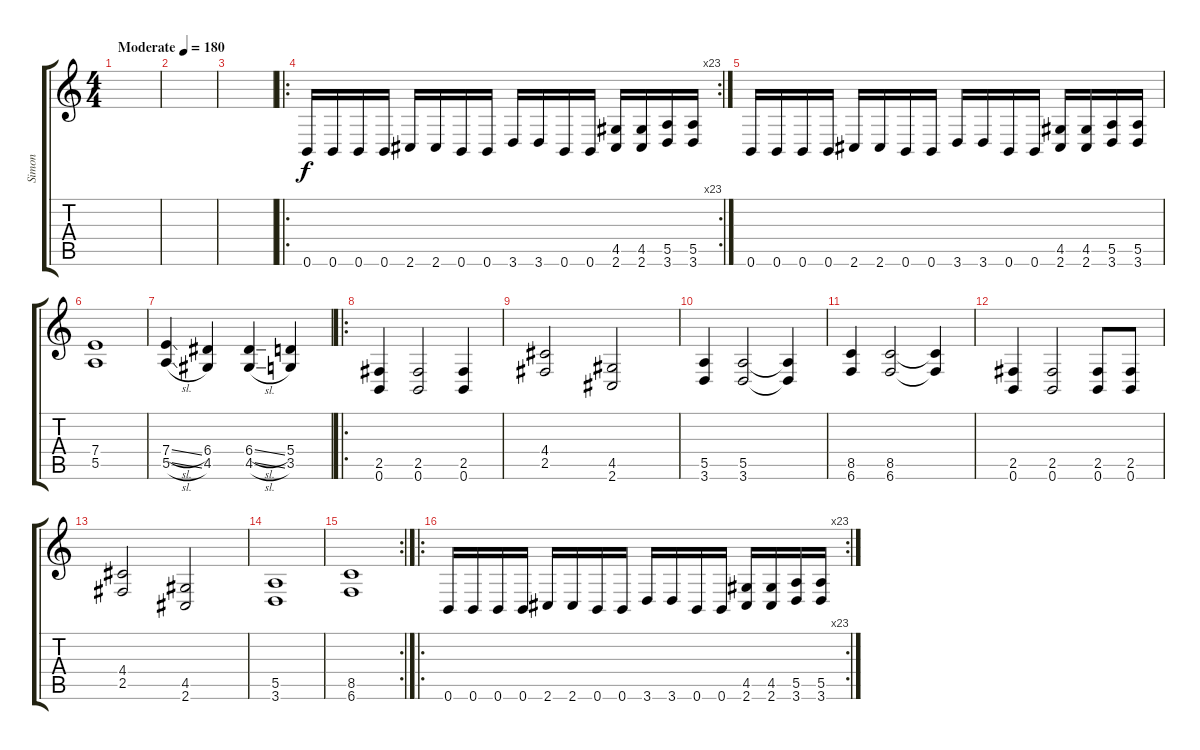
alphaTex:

\track ("Simon" "Simon") {instrument distortionguitar}
\staff {score tabs}
\tuning (B3 Gb3 D3 A2 E2 B1) {hide}
\ts (4 4)
\tempo (180 "Moderate")
\clef g2
\ks c
|
|
|
\ro
\rc 23
0.6.16 0.6.16 0.6.16 0.6.16 2.6.16 2.6.16 0.6.16 0.6.16 3.6.16 3.6.16 0.6.16 0.6.16 (4.5 2.6).16 (4.5 2.6).16 (5.5 3.6).16 (5.5 3.6).16 |
0.6.16 0.6.16 0.6.16 0.6.16 2.6.16 2.6.16 0.6.16 0.6.16 3.6.16 3.6.16 0.6.16 0.6.16 (4.5 2.6).16 (4.5 2.6).16 (5.5 3.6).16 (5.5 3.6).16 |
(7.4 5.5).1 |
(7.4{sl} 5.5{sl}).4 (6.4 4.5).4 (6.4{sl} 4.5{sl}).4 (5.4 3.5).4 |
\ro
(2.5 0.6).4 (2.5 0.6).2 (2.5 0.6).4 |
(4.4 2.5).2 (4.5 2.6).2 |
(5.5 3.6).4 (5.5 3.6).2 (5.5{t} 3.6{t}).4 |
(8.5 6.6).4 (8.5 6.6).2 (8.5{t} 6.6{t}).4 |
(2.5 0.6).4 (2.5 0.6).2 (2.5 0.6).8 (2.5 0.6).8 |
(4.4 2.5).2 (4.5 2.6).2 |
(5.5 3.6).1 |
\rc 2
(8.5 6.6).1 |
\ro
\rc 23
0.6.16 0.6.16 0.6.16 0.6.16 2.6.16 2.6.16 0.6.16 0.6.16 3.6.16 3.6.16 0.6.16 0.6.16 (4.5 2.6).16 (4.5 2.6).16 (5.5 3.6).16 (5.5 3.6).16
